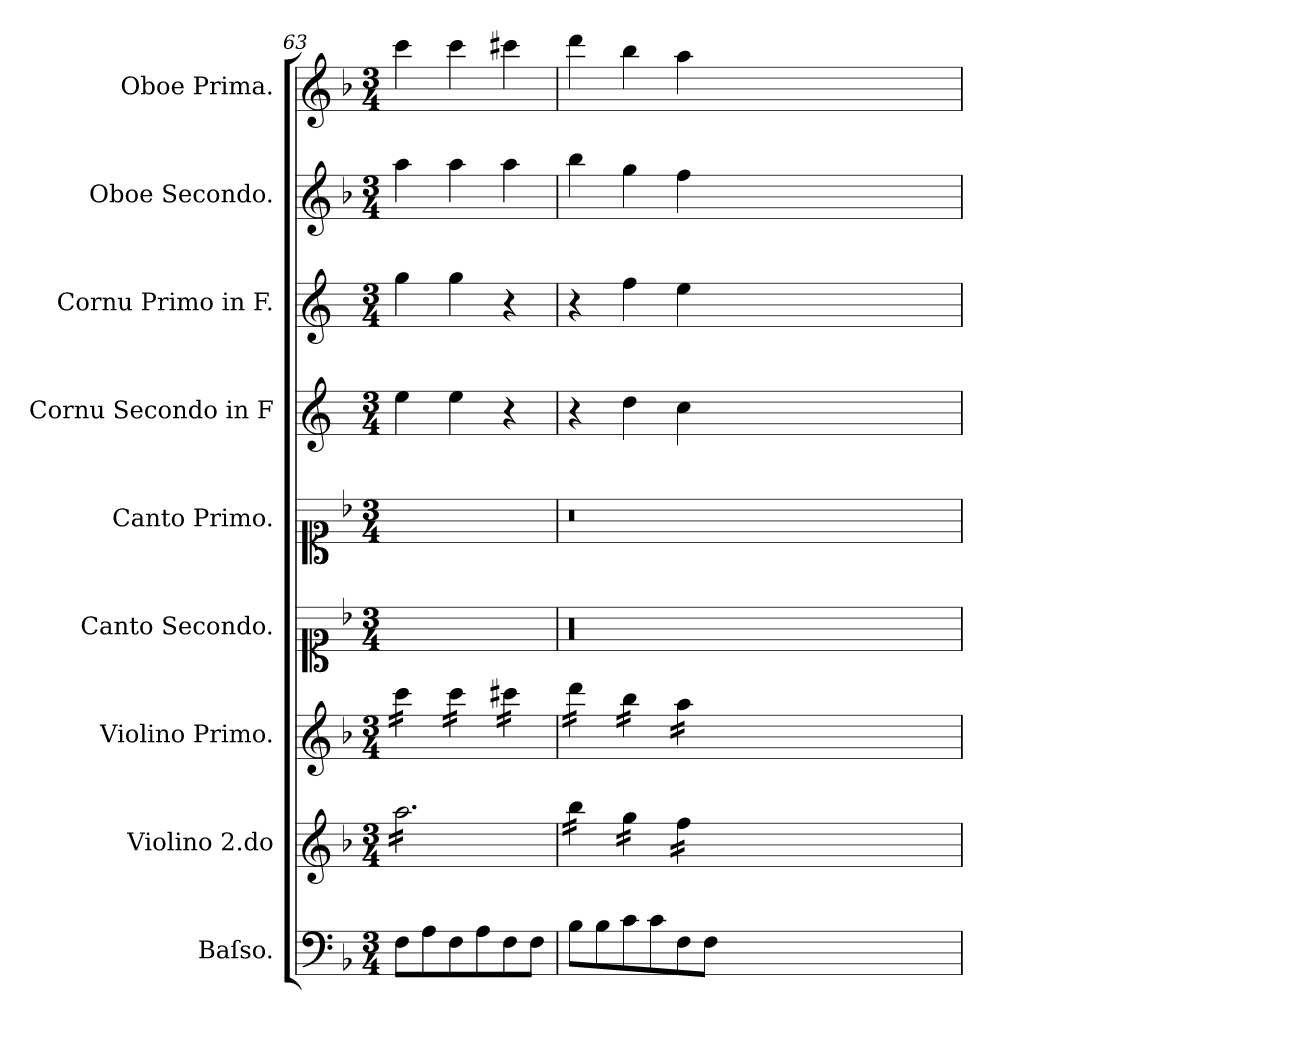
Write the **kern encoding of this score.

**kern	**kern	**kern	**kern	**kern	**kern	**kern	**kern	**kern
*part9	*part8	*part7	*part6	*part5	*part4	*part3	*part2	*part1
*staff9	*staff8	*staff7	*staff6	*staff5	*staff4	*staff3	*staff2	*staff1
*I"Baſso.	*I"Violino 2.do	*I"Violino Primo.	*I"Canto Secondo.	*I"Canto Primo.	*I"Cornu Secondo in F	*I"Cornu Primo in F.	*I"Oboe Secondo.	*I"Oboe Prima.
*I'B	*	*I'Vn I	*	*	*	*I'Cor I in F	*	*I'Ob I
*clefF4	*clefG2	*clefG2	*clefC1	*clefC1	*clefG2	*clefG2	*clefG2	*clefG2
*	*	*	*	*	*ITrd4c7	*ITrd4c7	*	*
*k[b-]	*k[b-]	*k[b-]	*k[b-]	*k[b-]	*k[b-]	*k[b-]	*k[b-]	*k[b-]
*F:	*F:	*F:	*F:	*F:	*	*	*F:	*F:
*M3/4	*M3/4	*M3/4	*M3/4	*M3/4	*M3/4	*M3/4	*M3/4	*M3/4
=63	=63	=63	=63	=63	=63	=63	=63	=63
*	*tremolo	*	*	*	*	*	*	*
*	*	*tremolo	*	*	*	*	*	*
8F\L	16aa\LL	16ccc\LL	2.ryy	2.ryy	4a\	4cc\	4aa\	4ccc\
.	16aa\	16ccc\	.	.	.	.	.	.
8A\	16aa\	16ccc\	.	.	.	.	.	.
.	16aa\	16ccc\JJ	.	.	.	.	.	.
8F\	16aa\	16ccc\LL	.	.	4a\	4cc\	4aa\	4ccc\
.	16aa\	16ccc\	.	.	.	.	.	.
8A\	16aa\	16ccc\	.	.	.	.	.	.
.	16aa\	16ccc\JJ	.	.	.	.	.	.
8F\	16aa\	16ccc#X\LL	.	.	4r	4r	4aa\	4ccc#X\
.	16aa\	16ccc#X\	.	.	.	.	.	.
8F\J	16aa\	16ccc#X\	.	.	.	.	.	.
.	16aa\JJ	16ccc#X\JJ	.	.	.	.	.	.
=64	=64	=64	=64	=64	=64	=64	=64	=64
!	!	!	!LO:N:vis=00	!LO:N:vis=0	!	!	!	!
8B-\L	16bb-\LL	16ddd\LL	0.r	1.r	4r	4r	4bb-\	4ddd\
.	16bb-\	16ddd\	.	.	.	.	.	.
8B-\	16bb-\	16ddd\	.	.	.	.	.	.
.	16bb-\JJ	16ddd\JJ	.	.	.	.	.	.
8c\	16gg\LL	16bb-\LL	.	.	4g\	4b-\	4gg\	4bb-\
.	16gg\	16bb-\	.	.	.	.	.	.
8c\	16gg\	16bb-\	.	.	.	.	.	.
.	16gg\JJ	16bb-\JJ	.	.	.	.	.	.
8F\	16ff\LL	16aa\LL	.	.	4f\	4a\	4ff\	4aa\
.	16ff\	16aa\	.	.	.	.	.	.
8F\J	16ff\	16aa\	.	.	.	.	.	.
.	16ff\JJ	16aa\JJ	.	.	.	.	.	.
*	*	*Xtremolo	*	*	*	*	*	*
*	*Xtremolo	*	*	*	*	*	*	*
0ryy	0ryy	0ryy	.	.	0ryy	0ryy	0ryy	0ryy
.	.	.	.	1.ryy	.	.	.	.
4ryy	4ryy	4ryy	.	.	4ryy	4ryy	4ryy	4ryy
=	=	=	=	=	=	=	=	=
*-	*-	*-	*-	*-	*-	*-	*-	*-
